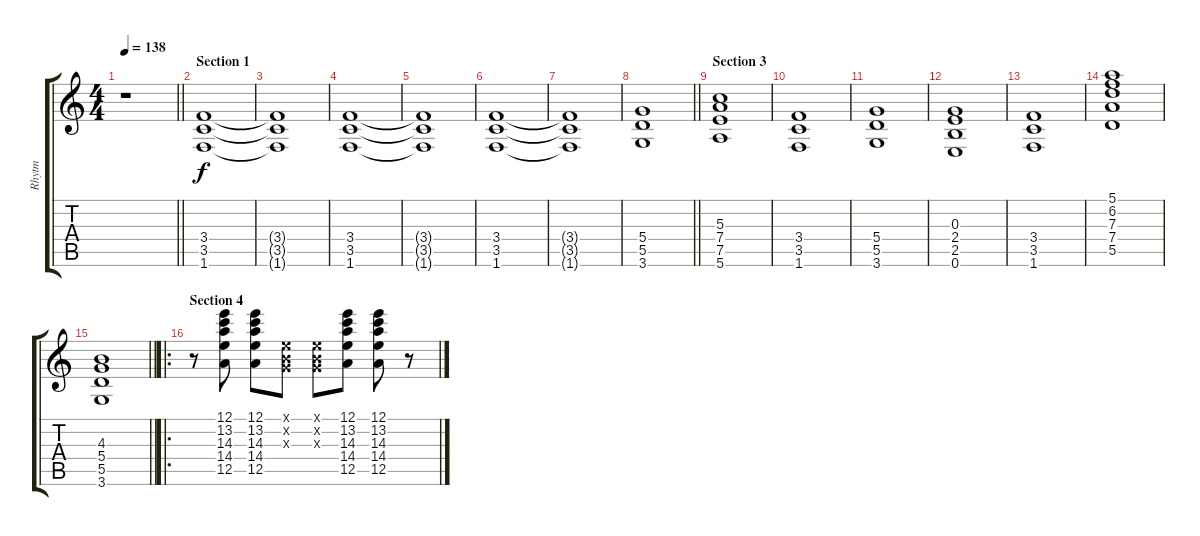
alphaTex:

\track ("Rhytm" "Rhytm") {instrument overdrivenguitar}
\staff {score tabs}
\tuning (E4 B3 G3 D3 A2 E2) {hide}
\ts (4 4)
\tempo 138
\clef g2
\barLineRight lightlight
\ks c
r.1{dy f instrument overdrivenguitar} |
\section ("" "Section 1")
(3.4 3.5 1.6).1 |
(3.4{t} 3.5{t} 1.6{t}).1 |
(3.4 3.5 1.6).1 |
(3.4{t} 3.5{t} 1.6{t}).1 |
(3.4 3.5 1.6).1 |
(3.4{t} 3.5{t} 1.6{t}).1 |
\barLineRight lightlight
(5.4 5.5 3.6).1{volume 11} |
\section ("" "Section 3")
(5.3 7.4 7.5 5.6).1 |
(3.4 3.5 1.6).1 |
(5.4 5.5 3.6).1 |
(0.3 2.4 2.5 0.6).1 |
(3.4 3.5 1.6).1 |
(5.1 6.2 7.3 7.4 5.5).1 |
\barLineRight lightlight
(4.3 5.4 5.5 3.6).1 |
\ro
\section ("" "Section 4")
r.8{volume 9} (12.1 13.2 14.3 14.4 12.5).8 (12.1 13.2 14.3 14.4 12.5).8 (0.1{x} 0.2{x} 0.3{x}).8 (0.1{x} 0.2{x} 0.3{x}).8 (12.1 13.2 14.3 14.4 12.5).8 (12.1 13.2 14.3 14.4 12.5).8 r.8
